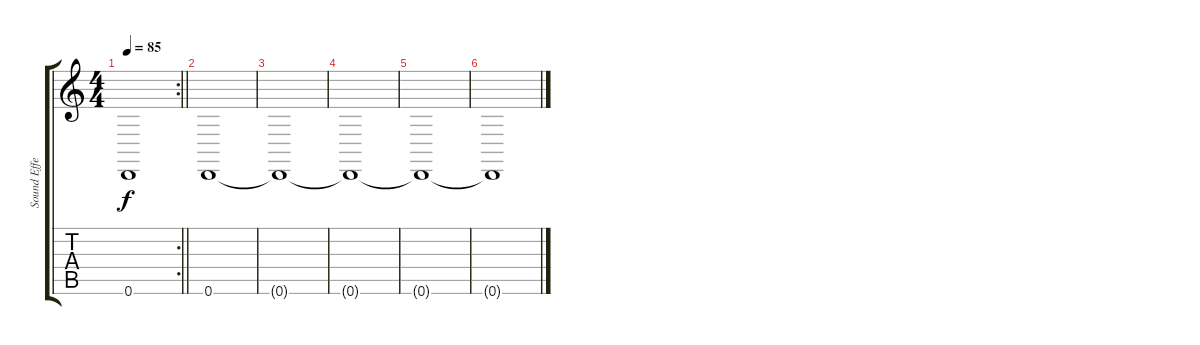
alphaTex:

\track ("Sound Effects" "Sound Effe") {instrument helicopter}
\staff {score tabs}
\tuning (E4 B3 G3 D3 A2 D2) {hide}
\rc 2
\ts (4 4)
\tempo 85
\clef g2
\barLineRight lightlight
\ks c
0.6{t}.1{dy f} |
0.6.1 |
0.6{t}.1 |
0.6{t}.1 |
0.6{t}.1 |
0.6{t}.1
